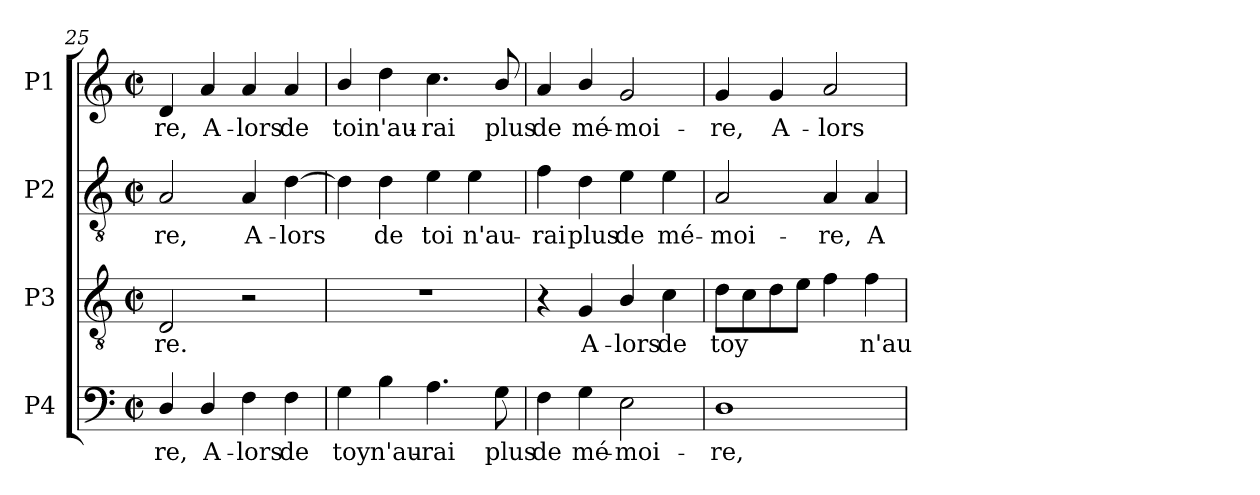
**kern	**text	**kern	**text	**kern	**text	**kern	**text
*part4	*part4	*part3	*part3	*part2	*part2	*part1	*part1
*staff4	*staff4	*staff3	*staff3	*staff2	*staff2	*staff1	*staff1
*I"P4	*	*I"P3	*	*I"P2	*	*I"P1	*
*clefF4	*	*clefGv2	*	*clefGv2	*	*clefG2	*
*	*	*ITrd7c12	*	*	*	*	*
*k[]	*	*k[]	*	*k[]	*	*k[]	*
*a:	*	*a:	*	*a:	*	*a:	*
*M2/2	*	*M2/2	*	*M2/2	*	*M2/2	*
*met(c|)	*	*met(c|)	*	*met(c|)	*	*met(c|)	*
=25	=25	=25	=25	=25	=25	=25	=25
!	!LO:LY:b:color=#000000	!	!	!	!	!	!
!	!	!	!LO:LY:b:color=#000000	!	!	!	!
!	!	!	!	!	!LO:LY:b:color=#000000	!	!
!	!	!	!	!	!	!	!LO:LY:b:color=#000000
4Di/	-re,	2DDi/	-re.	2Ai/	-re,	4di/	-re,
!	!LO:LY:b:color=#000000	!	!	!	!	!	!
!	!	!	!	!	!	!	!LO:LY:b:color=#000000
4Di/	A-	.	.	.	.	4ai/	A-
!	!LO:LY:b:color=#000000	!	!	!	!	!	!
!	!	!	!	!	!LO:LY:b:color=#000000	!	!
!	!	!	!	!	!	!	!LO:LY:b:color=#000000
4Fi\	-lors	2r	.	4Ai/	A-	4ai/	-lors
!	!LO:LY:b:color=#000000	!	!	!	!	!	!
!	!	!	!	!	!LO:LY:b:color=#000000	!	!
!	!	!	!	!	!	!	!LO:LY:b:color=#000000
4Fi\	de	.	.	[4di\	-lors	4ai/	de
=26	=26	=26	=26	=26	=26	=26	=26
!	!LO:LY:b:color=#000000	!	!	!	!	!	!
!	!	!	!	!	!	!	!LO:LY:b:color=#000000
4Gi\	toy	1r	.	4di\]	.	4bi/	toi
!	!LO:LY:b:color=#000000	!	!	!	!	!	!
!	!	!	!	!	!LO:LY:b:color=#000000	!	!
!	!	!	!	!	!	!	!LO:LY:b:color=#000000
4Bi\	n'au-	.	.	4di\	de	4ddi\	n'au-
!	!LO:LY:b:color=#000000	!	!	!	!	!	!
!	!	!	!	!	!LO:LY:b:color=#000000	!	!
!	!	!	!	!	!	!	!LO:LY:b:color=#000000
4.Ai\	-rai	.	.	4ei\	toi	4.cci\	-rai
!	!	!	!	!	!LO:LY:b:color=#000000	!	!
.	.	.	.	4ei\	n'au-	.	.
!	!LO:LY:b:color=#000000	!	!	!	!	!	!
!	!	!	!	!	!	!	!LO:LY:b:color=#000000
8Gi\	plus	.	.	.	.	8bi/	plus
!!LO:LB:g=z
=27	=27	=27	=27	=27	=27	=27	=27
!	!LO:LY:b:color=#000000	!	!	!	!	!	!
!	!	!	!	!	!LO:LY:b:color=#000000	!	!
!	!	!	!	!	!	!	!LO:LY:b:color=#000000
4Fi\	de	4r	.	4fi\	-rai	4ai/	de
!	!LO:LY:b:color=#000000	!	!	!	!	!	!
!	!	!	!LO:LY:b:color=#000000	!	!	!	!
!	!	!	!	!	!LO:LY:b:color=#000000	!	!
!	!	!	!	!	!	!	!LO:LY:b:color=#000000
4Gi\	mé-	4GGi/	A-	4di\	plus	4bi/	mé-
!	!LO:LY:b:color=#000000	!	!	!	!	!	!
!	!	!	!LO:LY:b:color=#000000	!	!	!	!
!	!	!	!	!	!LO:LY:b:color=#000000	!	!
!	!	!	!	!	!	!	!LO:LY:b:color=#000000
2Ei\	-moi-	4BBi/	-lors	4ei\	de	2gi/	-moi-
!	!	!	!LO:LY:b:color=#000000	!	!	!	!
!	!	!	!	!	!LO:LY:b:color=#000000	!	!
.	.	4Ci\	de	4ei\	mé-	.	.
=28	=28	=28	=28	=28	=28	=28	=28
!	!LO:LY:b:color=#000000	!	!	!	!	!	!
!	!	!	!LO:LY:b:color=#000000	!	!	!	!
!	!	!	!	!	!LO:LY:b:color=#000000	!	!
!	!	!	!	!	!	!	!LO:LY:b:color=#000000
1Di	-re,	8Di\L	toy	2Ai/	-moi-	4gi/	-re,
.	.	8Ci\	.	.	.	.	.
!	!	!	!	!	!	!	!LO:LY:b:color=#000000
.	.	8Di\	.	.	.	4gi/	A-
.	.	8Ei\J	.	.	.	.	.
!	!	!	!	!	!LO:LY:b:color=#000000	!	!
!	!	!	!	!	!	!	!LO:LY:b:color=#000000
.	.	4Fi\	.	4Ai/	-re,	2ai/	-lors
!	!	!	!LO:LY:b:color=#000000	!	!	!	!
!	!	!	!	!	!LO:LY:b:color=#000000	!	!
.	.	4Fi\	n'au-	4Ai/	A-	.	.
=	=	=	=	=	=	=	=
*-	*-	*-	*-	*-	*-	*-	*-
